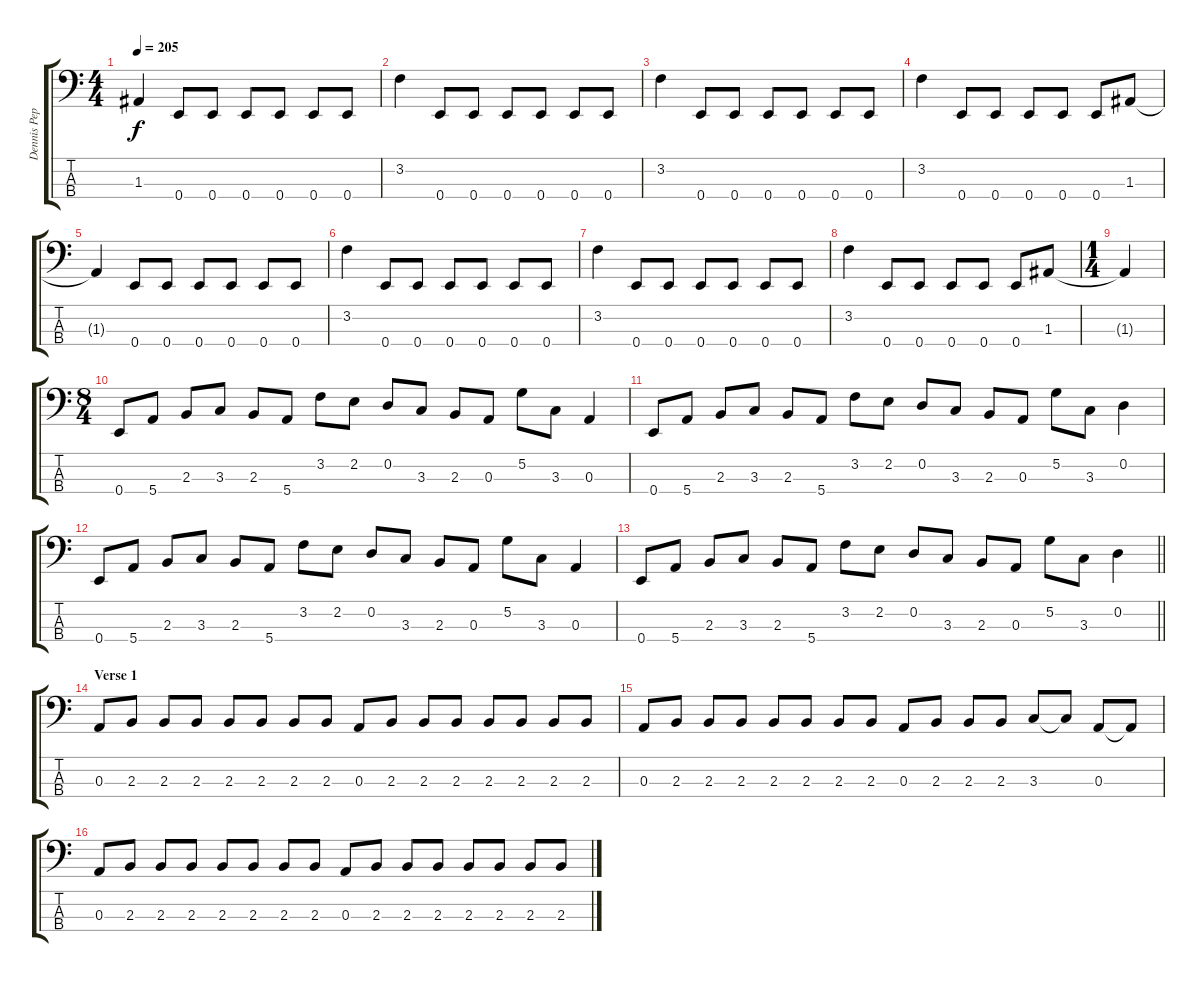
\track ("Dennis Pepa - Bass" "Dennis Pep") {instrument electricbasspick}
\staff {score tabs}
\tuning (G2 D2 A1 E1) {hide}
\ts (4 4)
\tempo 205
\clef f4
\ks c
1.3{t}.4{dy f} 0.4.8 0.4.8 0.4.8 0.4.8 0.4.8 0.4.8 |
3.2.4 0.4.8 0.4.8 0.4.8 0.4.8 0.4.8 0.4.8 |
3.2.4 0.4.8 0.4.8 0.4.8 0.4.8 0.4.8 0.4.8 |
3.2.4 0.4.8 0.4.8 0.4.8 0.4.8 0.4.8 1.3.8 |
1.3{t}.4 0.4.8 0.4.8 0.4.8 0.4.8 0.4.8 0.4.8 |
3.2.4 0.4.8 0.4.8 0.4.8 0.4.8 0.4.8 0.4.8 |
3.2.4 0.4.8 0.4.8 0.4.8 0.4.8 0.4.8 0.4.8 |
3.2.4 0.4.8 0.4.8 0.4.8 0.4.8 0.4.8 1.3.8 |
\ts (1 4)
1.3{t}.4 |
\ts (8 4)
0.4.8 5.4.8 2.3.8 3.3.8 2.3.8 5.4.8 3.2.8 2.2.8 0.2.8 3.3.8 2.3.8 0.3.8 5.2.8 3.3.8 0.3.4 |
0.4.8 5.4.8 2.3.8 3.3.8 2.3.8 5.4.8 3.2.8 2.2.8 0.2.8 3.3.8 2.3.8 0.3.8 5.2.8 3.3.8 0.2.4 |
0.4.8 5.4.8 2.3.8 3.3.8 2.3.8 5.4.8 3.2.8 2.2.8 0.2.8 3.3.8 2.3.8 0.3.8 5.2.8 3.3.8 0.3.4 |
\barLineRight lightlight
0.4.8 5.4.8 2.3.8 3.3.8 2.3.8 5.4.8 3.2.8 2.2.8 0.2.8 3.3.8 2.3.8 0.3.8 5.2.8 3.3.8 0.2.4 |
\section ("" "Verse 1")
0.3.8 2.3.8 2.3.8 2.3.8 2.3.8 2.3.8 2.3.8 2.3.8 0.3.8 2.3.8 2.3.8 2.3.8 2.3.8 2.3.8 2.3.8 2.3.8 |
0.3.8 2.3.8 2.3.8 2.3.8 2.3.8 2.3.8 2.3.8 2.3.8 0.3.8 2.3.8 2.3.8 2.3.8 3.3.8 3.3{t}.8 0.3.8 0.3{t}.8 |
0.3.8 2.3.8 2.3.8 2.3.8 2.3.8 2.3.8 2.3.8 2.3.8 0.3.8 2.3.8 2.3.8 2.3.8 2.3.8 2.3.8 2.3.8 2.3.8
